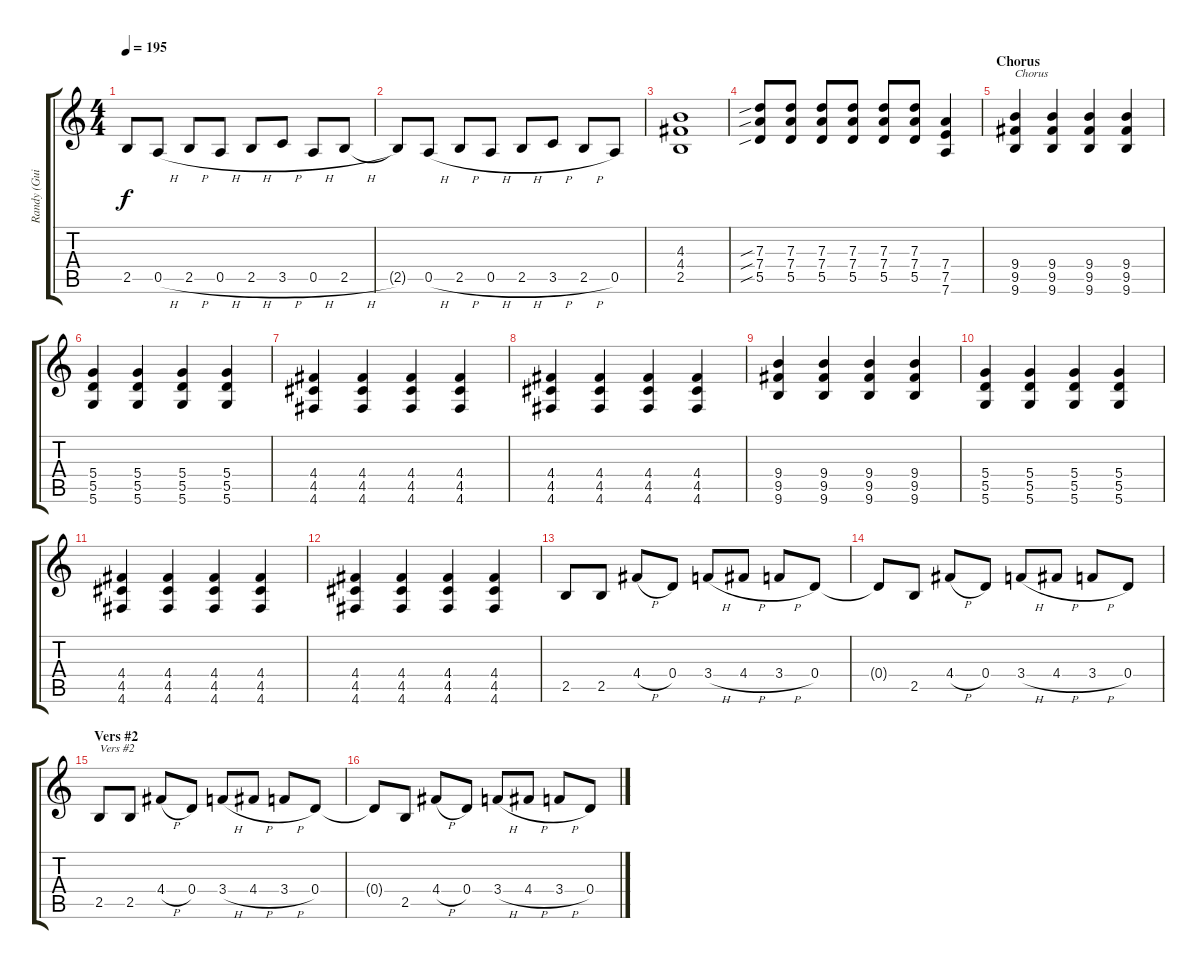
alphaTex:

\track ("Randy (Guitar)" "Randy (Gui") {instrument distortionguitar}
\staff {score tabs}
\tuning (E4 B3 G3 D3 A2 D2) {hide}
\ts (4 4)
\tempo 195
\clef g2
\ks c
2.5{t}.8{dy f} 0.5{h}.8 2.5{h}.8 0.5{h}.8 2.5{h}.8 3.5{h}.8 0.5{h}.8 2.5{h}.8 |
2.5{t}.8 0.5{h}.8 2.5{h}.8 0.5{h}.8 2.5{h}.8 3.5{h}.8 2.5{h}.8 0.5.8 |
(4.3 4.4 2.5).1 |
(7.3{sib} 7.4{sib} 5.5{sib}).8 (7.3 7.4 5.5).8 (7.3 7.4 5.5).8 (7.3 7.4 5.5).8 (7.3 7.4 5.5).8 (7.3 7.4 5.5).8 (7.4 7.5 7.6).4 |
\section ("" "Chorus")
(9.4 9.5 9.6).4{txt "Chorus"} (9.4 9.5 9.6).4 (9.4 9.5 9.6).4 (9.4 9.5 9.6).4 |
(5.4 5.5 5.6).4 (5.4 5.5 5.6).4 (5.4 5.5 5.6).4 (5.4 5.5 5.6).4 |
(4.4 4.5 4.6).4 (4.4 4.5 4.6).4 (4.4 4.5 4.6).4 (4.4 4.5 4.6).4 |
(4.4 4.5 4.6).4 (4.4 4.5 4.6).4 (4.4 4.5 4.6).4 (4.4 4.5 4.6).4 |
(9.4 9.5 9.6).4 (9.4 9.5 9.6).4 (9.4 9.5 9.6).4 (9.4 9.5 9.6).4 |
(5.4 5.5 5.6).4 (5.4 5.5 5.6).4 (5.4 5.5 5.6).4 (5.4 5.5 5.6).4 |
(4.4 4.5 4.6).4 (4.4 4.5 4.6).4 (4.4 4.5 4.6).4 (4.4 4.5 4.6).4 |
(4.4 4.5 4.6).4 (4.4 4.5 4.6).4 (4.4 4.5 4.6).4 (4.4 4.5 4.6).4 |
2.5.8 2.5.8 4.4{h}.8 0.4.8 3.4{h}.8 4.4{h}.8 3.4{h}.8 0.4.8 |
0.4{t}.8 2.5.8 4.4{h}.8 0.4.8 3.4{h}.8 4.4{h}.8 3.4{h}.8 0.4.8 |
\section ("" "Vers #2")
2.5.8{txt "Vers #2"} 2.5.8 4.4{h}.8 0.4.8 3.4{h}.8 4.4{h}.8 3.4{h}.8 0.4.8 |
0.4{t}.8 2.5.8 4.4{h}.8 0.4.8 3.4{h}.8 4.4{h}.8 3.4{h}.8 0.4.8
